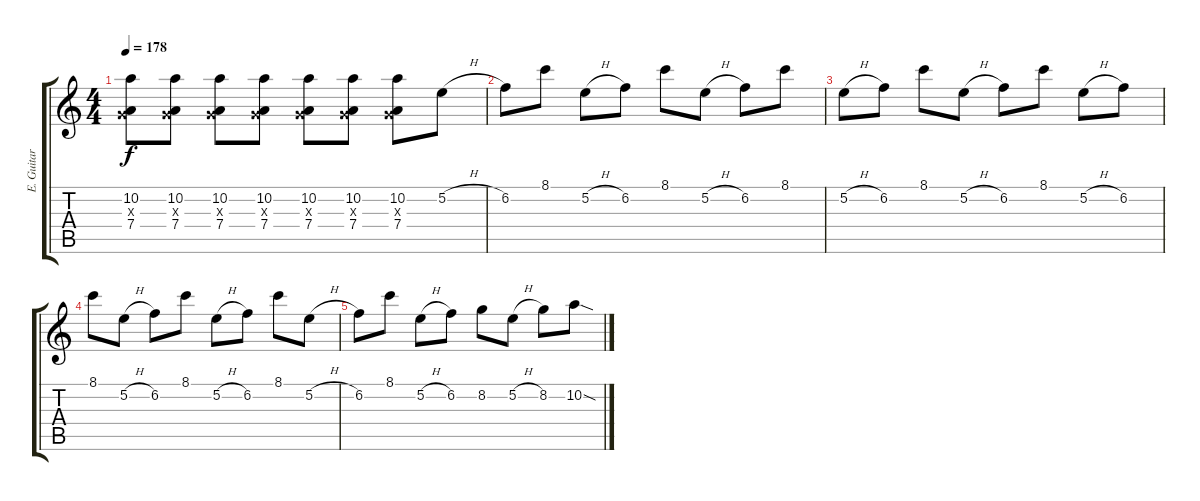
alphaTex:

\track ("E. Guitar III" "E. Guitar ") {instrument electricguitarclean}
\staff {score tabs}
\tuning (E4 B3 G3 D3 A2 E2) {hide}
\ts (4 4)
\tempo 178
\clef g2
\ks c
(10.2 0.3{x} 7.4).8{dy f} (10.2 0.3{x} 7.4).8 (10.2 0.3{x} 7.4).8 (10.2 0.3{x} 7.4).8 (10.2 0.3{x} 7.4).8 (10.2 0.3{x} 7.4).8 (10.2 0.3{x} 7.4).8 5.2{h}.8 |
6.2.8 8.1.8 5.2{h}.8 6.2.8 8.1.8 5.2{h}.8 6.2.8 8.1.8 |
5.2{h}.8 6.2.8 8.1.8 5.2{h}.8 6.2.8 8.1.8 5.2{h}.8 6.2.8 |
8.1.8 5.2{h}.8 6.2.8 8.1.8 5.2{h}.8 6.2.8 8.1.8 5.2{h}.8 |
6.2.8 8.1.8 5.2{h}.8 6.2.8 8.2.8 5.2{h}.8 8.2.8 10.2{sod}.8
